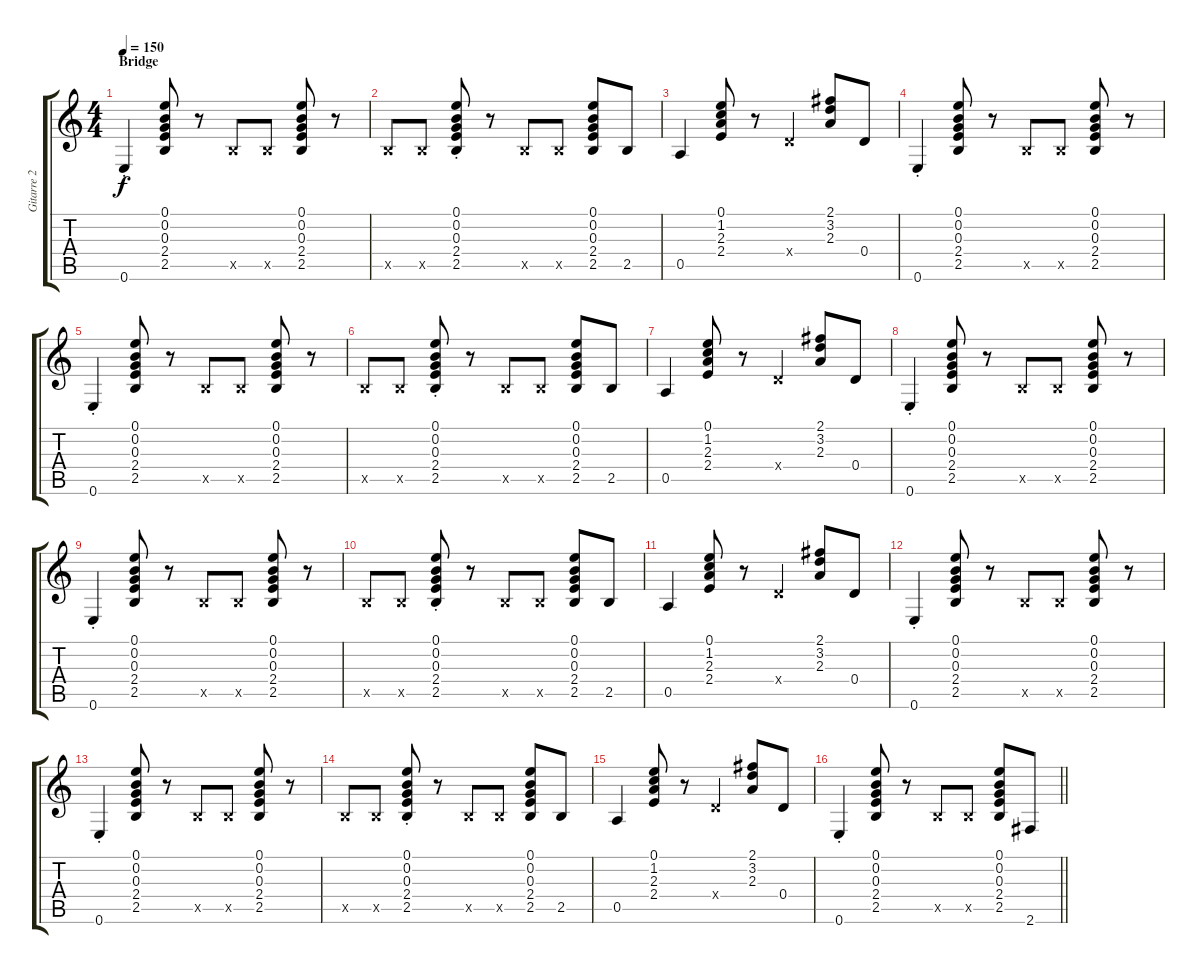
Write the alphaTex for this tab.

\track ("Gitarre 2" "Gitarre 2") {instrument overdrivenguitar}
\staff {score tabs}
\tuning (E4 B3 G3 D3 A2 E2) {hide}
\ts (4 4)
\section ("" "Bridge")
\tempo 150
\clef g2
\ks c
0.6{st}.4{dy f} (0.1 0.2 0.3 2.4 2.5).8 r.8 2.5{x}.8 2.5{x}.8 (0.1 0.2 0.3 2.4 2.5).8 r.8 |
2.5{x}.8 2.5{x}.8 (0.1{st} 0.2{st} 0.3{st} 2.4{st} 2.5{st}).8 r.8 2.5{x}.8 2.5{x}.8 (0.1 0.2 0.3 2.4 2.5).8 2.5.8 |
0.5.4 (0.1 1.2 2.3 2.4).8 r.8 0.4{x}.4 (2.1 3.2 2.3).8 0.4.8 |
0.6{st}.4 (0.1 0.2 0.3 2.4 2.5).8 r.8 2.5{x}.8 2.5{x}.8 (0.1 0.2 0.3 2.4 2.5).8 r.8 |
0.6{st}.4 (0.1 0.2 0.3 2.4 2.5).8 r.8 2.5{x}.8 2.5{x}.8 (0.1 0.2 0.3 2.4 2.5).8 r.8 |
2.5{x}.8 2.5{x}.8 (0.1{st} 0.2{st} 0.3{st} 2.4{st} 2.5{st}).8 r.8 2.5{x}.8 2.5{x}.8 (0.1 0.2 0.3 2.4 2.5).8 2.5.8 |
0.5.4 (0.1 1.2 2.3 2.4).8 r.8 0.4{x}.4 (2.1 3.2 2.3).8 0.4.8 |
0.6{st}.4 (0.1 0.2 0.3 2.4 2.5).8 r.8 2.5{x}.8 2.5{x}.8 (0.1 0.2 0.3 2.4 2.5).8 r.8 |
0.6{st}.4 (0.1 0.2 0.3 2.4 2.5).8 r.8 2.5{x}.8 2.5{x}.8 (0.1 0.2 0.3 2.4 2.5).8 r.8 |
2.5{x}.8 2.5{x}.8 (0.1{st} 0.2{st} 0.3{st} 2.4{st} 2.5{st}).8 r.8 2.5{x}.8 2.5{x}.8 (0.1 0.2 0.3 2.4 2.5).8 2.5.8 |
0.5.4 (0.1 1.2 2.3 2.4).8 r.8 0.4{x}.4 (2.1 3.2 2.3).8 0.4.8 |
0.6{st}.4 (0.1 0.2 0.3 2.4 2.5).8 r.8 2.5{x}.8 2.5{x}.8 (0.1 0.2 0.3 2.4 2.5).8 r.8 |
0.6{st}.4 (0.1 0.2 0.3 2.4 2.5).8 r.8 2.5{x}.8 2.5{x}.8 (0.1 0.2 0.3 2.4 2.5).8 r.8 |
2.5{x}.8 2.5{x}.8 (0.1{st} 0.2{st} 0.3{st} 2.4{st} 2.5{st}).8 r.8 2.5{x}.8 2.5{x}.8 (0.1 0.2 0.3 2.4 2.5).8 2.5.8 |
0.5.4 (0.1 1.2 2.3 2.4).8 r.8 0.4{x}.4 (2.1 3.2 2.3).8 0.4.8 |
\barLineRight lightlight
0.6{st}.4 (0.1 0.2 0.3 2.4 2.5).8 r.8 2.5{x}.8 2.5{x}.8 (0.1 0.2 0.3 2.4 2.5).8 2.6.8
